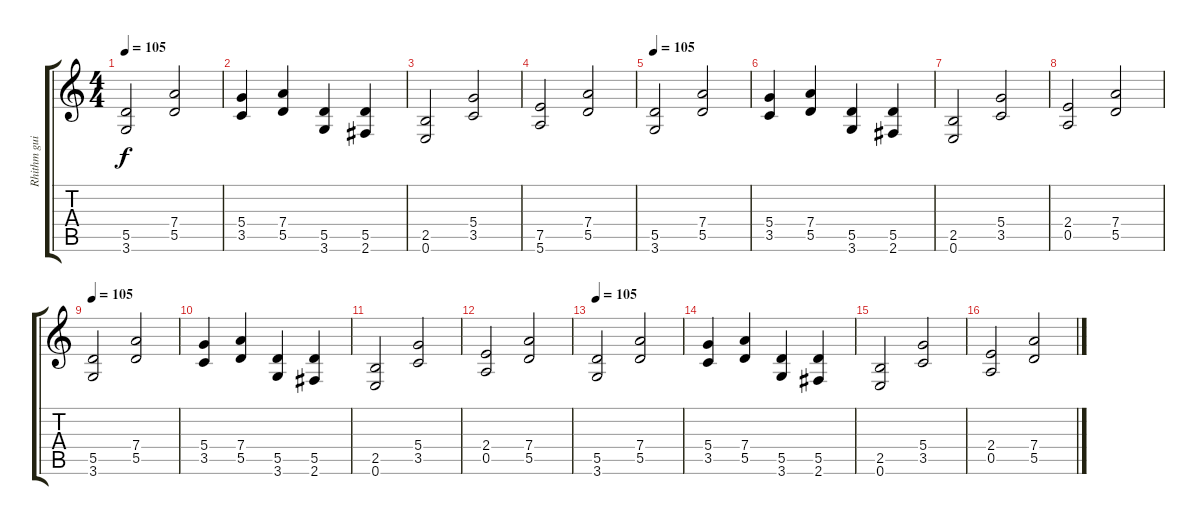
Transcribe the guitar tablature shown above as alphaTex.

\track ("Rhithm guitar" "Rhithm gui") {instrument distortionguitar}
\staff {score tabs}
\tuning (E4 B3 G3 D3 A2 E2) {hide}
\ts (4 4)
\tempo 105
\clef g2
\ks c
(5.5 3.6).2{dy f} (7.4 5.5).2 |
(5.4 3.5).4 (7.4 5.5).4 (5.5 3.6).4 (5.5 2.6).4 |
(2.5 0.6).2 (5.4 3.5).2 |
(7.5 5.6).2 (7.4 5.5).2 |
\tempo 105
(5.5 3.6).2 (7.4 5.5).2 |
(5.4 3.5).4 (7.4 5.5).4 (5.5 3.6).4 (5.5 2.6).4 |
(2.5 0.6).2 (5.4 3.5).2 |
(2.4 0.5).2 (7.4 5.5).2 |
\tempo 105
(5.5 3.6).2 (7.4 5.5).2 |
(5.4 3.5).4 (7.4 5.5).4 (5.5 3.6).4 (5.5 2.6).4 |
(2.5 0.6).2 (5.4 3.5).2 |
(2.4 0.5).2 (7.4 5.5).2 |
\tempo 105
(5.5 3.6).2 (7.4 5.5).2 |
(5.4 3.5).4 (7.4 5.5).4 (5.5 3.6).4 (5.5 2.6).4 |
(2.5 0.6).2 (5.4 3.5).2 |
(2.4 0.5).2 (7.4 5.5).2
